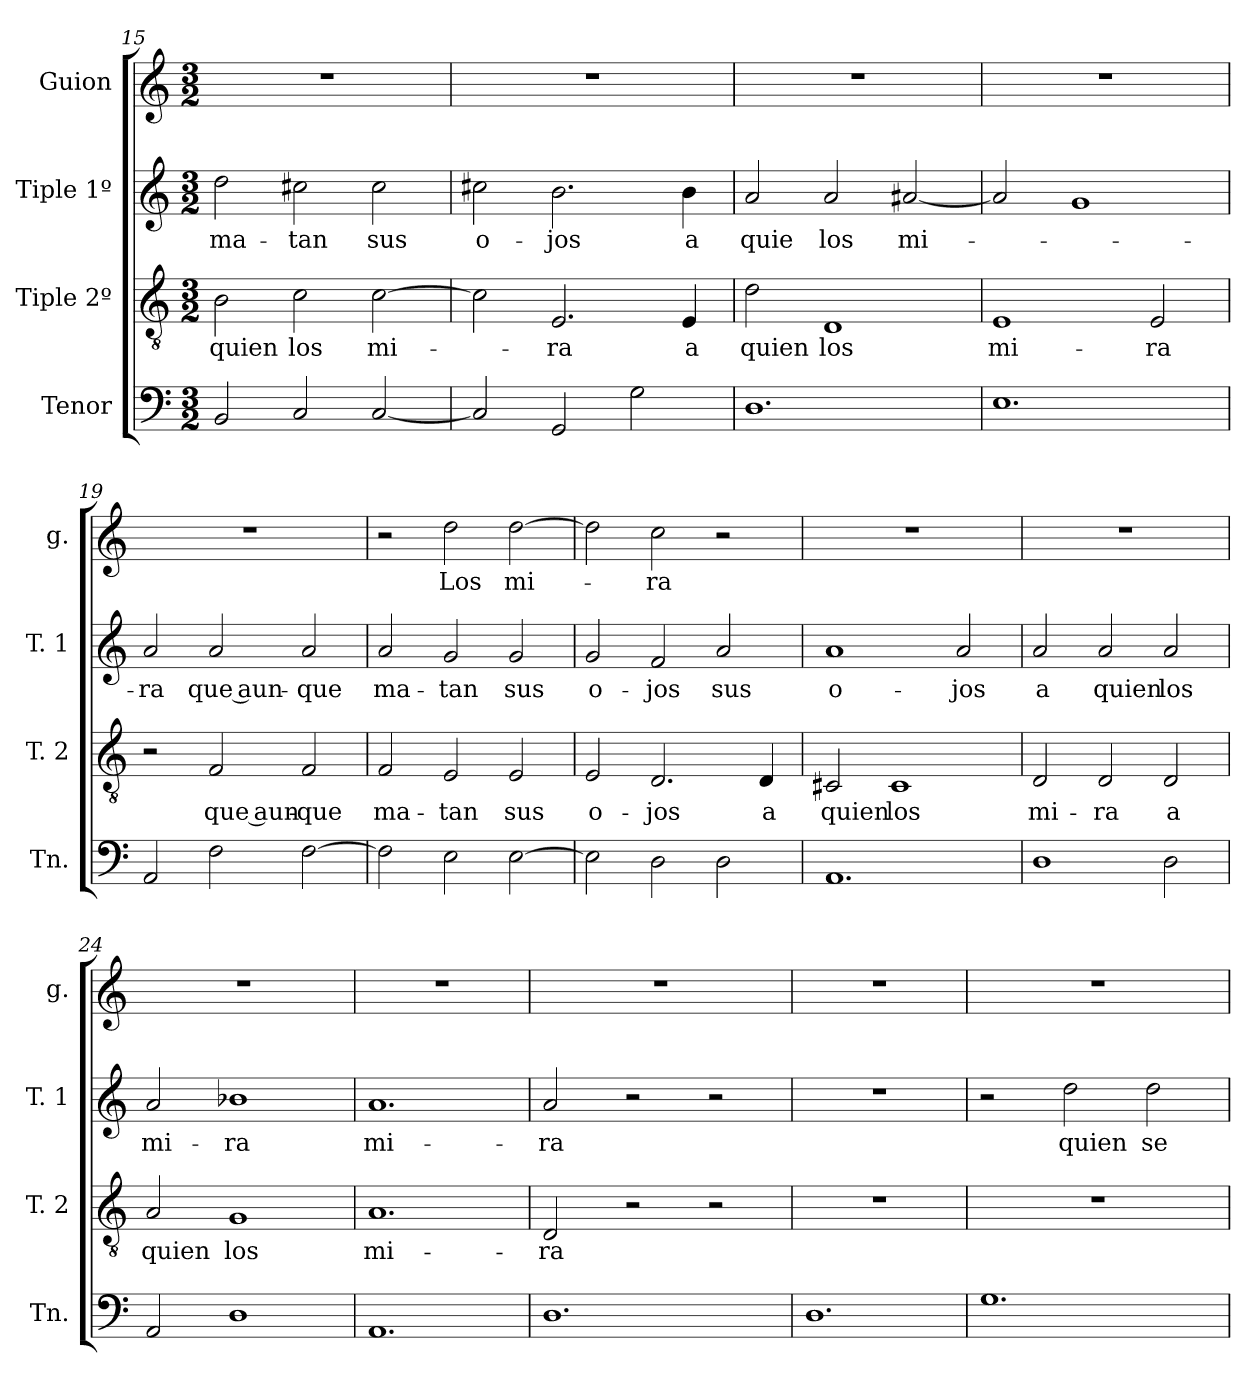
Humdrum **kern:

**kern	**kern	**text	**kern	**text	**kern	**text
*part4	*part3	*part3	*part2	*part2	*part1	*part1
*staff4	*staff3	*staff3	*staff2	*staff2	*staff1	*staff1
*I"Tenor	*I"Tiple 2º	*	*I"Tiple 1º	*	*I"Guion	*
*I'Tn.	*I'T. 2	*	*I'T. 1	*	*I'g.	*
*clefF4	*clefGv2	*	*clefG2	*	*clefG2	*
*M3/2	*M3/2	*	*M3/2	*	*M3/2	*
=15	=15	=15	=15	=15	=15	=15
2BB	2B	quien	2dd	ma-	1.r	.
2C	2c	los	2cc#X	-tan	.	.
[2C	[2c	mi-	2cc#	sus	.	.
=16	=16	=16	=16	=16	=16	=16
2C]	2c]	.	2cc#X	o-	1.r	.
2GG	2.E	-ra	2.b	-jos	.	.
2G	.	.	.	.	.	.
.	4E	a	4b	a	.	.
=17	=17	=17	=17	=17	=17	=17
1.D	2d	quien	2a	quie	1.r	.
.	1D	los	2a	los	.	.
.	.	.	[2a#X	mi-	.	.
=18	=18	=18	=18	=18	=18	=18
1.E	1E	mi-	2a#]	.	1.r	.
.	.	.	1g	.	.	.
.	2E	-ra	.	.	.	.
=19	=19	=19	=19	=19	=19	=19
2AA	2r	.	2a	-ra	1.r	.
2F	2F	que aun-	2a	que aun-	.	.
[2F	2F	-que	2a	-que	.	.
=20	=20	=20	=20	=20	=20	=20
2F]	2F	ma-	2a	ma-	2r	.
2E	2E	-tan	2g	-tan	2dd	Los
[2E	2E	sus	2g	sus	[2dd	mi-
=21	=21	=21	=21	=21	=21	=21
2E]	2E	o-	2g	o-	2dd]	.
2D	2.D	-jos	2f	-jos	2cc	-ra
2D	.	.	2a	sus	2r	.
.	4D	a	.	.	.	.
=22	=22	=22	=22	=22	=22	=22
1.AA	2C#X	quien	1a	o-	1.r	.
.	1C#	los	.	.	.	.
.	.	.	2a	-jos	.	.
=23	=23	=23	=23	=23	=23	=23
1D	2D	mi-	2a	a	1.r	.
.	2D	-ra	2a	quien	.	.
2D	2D	a	2a	los	.	.
=24	=24	=24	=24	=24	=24	=24
2AA	2A	quien	2a	mi-	1.r	.
1D	1G	los	1b-X	-ra	.	.
=25	=25	=25	=25	=25	=25	=25
1.AA	1.A	mi-	1.a	mi-	1.r	.
=26	=26	=26	=26	=26	=26	=26
1.D	2D	-ra	2a	-ra	1.r	.
.	2r	.	2r	.	.	.
.	2r	.	2r	.	.	.
=27	=27	=27	=27	=27	=27	=27
1.D	1.r	.	1.r	.	1.r	.
=28	=28	=28	=28	=28	=28	=28
1.G	1.r	.	2r	.	1.r	.
.	.	.	2dd	quien	.	.
.	.	.	2dd	se	.	.
=	=	=	=	=	=	=
*-	*-	*-	*-	*-	*-	*-
